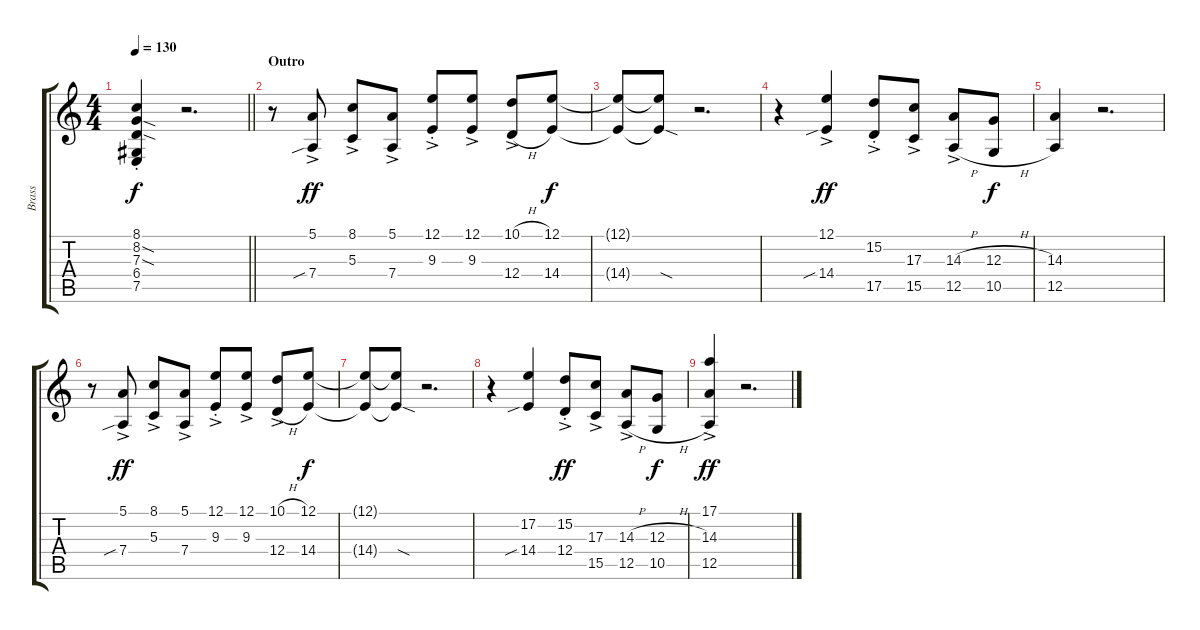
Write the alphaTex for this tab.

\track ("Brass" "Brass") {instrument brasssection}
\staff {score tabs}
\tuning (E4 B3 G3 D3 A2 E2) {hide}
\ts (4 4)
\tempo 130
\clef g2
\barLineRight lightlight
\ks c
(8.1{st} 8.2{sod st} 7.3{sod st} 6.4{st} 7.5{st}).4{dy f} r.2{d} |
\section ("" "Outro")
r.8 (5.1{ac} 7.4{sib}).8{dy ff} (8.1{ac} 5.3).8 (5.1{ac} 7.4).8 (12.1{ac st} 9.3{ac st}).8 (12.1{ac} 9.3).8 (10.1{h ac} 12.4{h}).8 (12.1 14.4).8{dy f} |
(12.1{t} 14.4{t}).8 (12.1{t} 14.4{sod t}).8 r.2{d} |
r.4 (12.1{ac} 14.4{sib}).4{dy ff} (15.2{ac st} 17.5{st}).8 (17.3{ac} 15.5).8 (14.3{h ac} 12.5{h}).8 (12.3{h} 10.5{h}).8{dy f} |
(14.3 12.5).4 r.2{d} |
r.8 (5.1{ac} 7.4{sib}).8{dy ff} (8.1{ac} 5.3).8 (5.1{ac} 7.4).8 (12.1{ac st} 9.3{ac st}).8 (12.1{ac} 9.3).8 (10.1{h ac} 12.4{h}).8 (12.1 14.4).8{dy f} |
(12.1{t} 14.4{t}).8 (12.1{t} 14.4{sod t}).8 r.2{d} |
r.4 (17.2 14.4{sib}).4 (15.2{ac st} 12.4).8{dy ff} (17.3{ac} 15.5).8 (14.3{h ac} 12.5{h}).8 (12.3{h} 10.5{h}).8{dy f} |
(17.1{ac} 14.3 12.5).4{dy ff} r.2{d}
